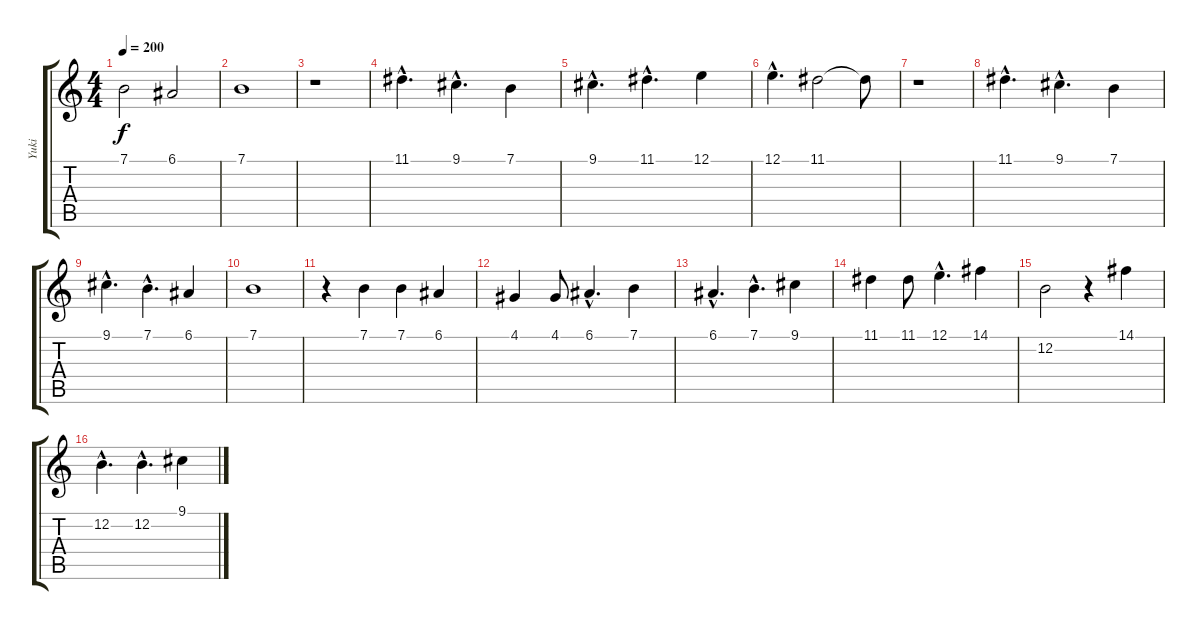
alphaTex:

\track ("Yuki" "Yuki") {instrument tenorsax}
\staff {score tabs}
\tuning (E4 B3 G3 D3 A2 E2) {hide}
\ts (4 4)
\tempo 200
\clef g2
\ks c
7.1.2{dy f} 6.1.2 |
7.1.1 |
r.1 |
11.1{hac}.4{d} 9.1{hac}.4{d} 7.1.4 |
9.1{hac}.4{d} 11.1{hac}.4{d} 12.1.4 |
12.1{hac}.4{d} 11.1.2 11.1{t}.8 |
r.1 |
11.1{hac}.4{d} 9.1{hac}.4{d} 7.1.4 |
9.1{hac}.4{d} 7.1{hac}.4{d} 6.1.4 |
7.1.1 |
r.4 7.1.4 7.1.4 6.1.4 |
4.1.4 4.1.8 6.1{hac}.4{d} 7.1.4 |
6.1{hac}.4{d} 7.1{hac}.4{d} 9.1.4 |
11.1.4 11.1.8 12.1{hac}.4{d} 14.1.4 |
12.2.2 r.4 14.1.4 |
12.2{hac}.4{d} 12.2{hac}.4{d} 9.1.4
